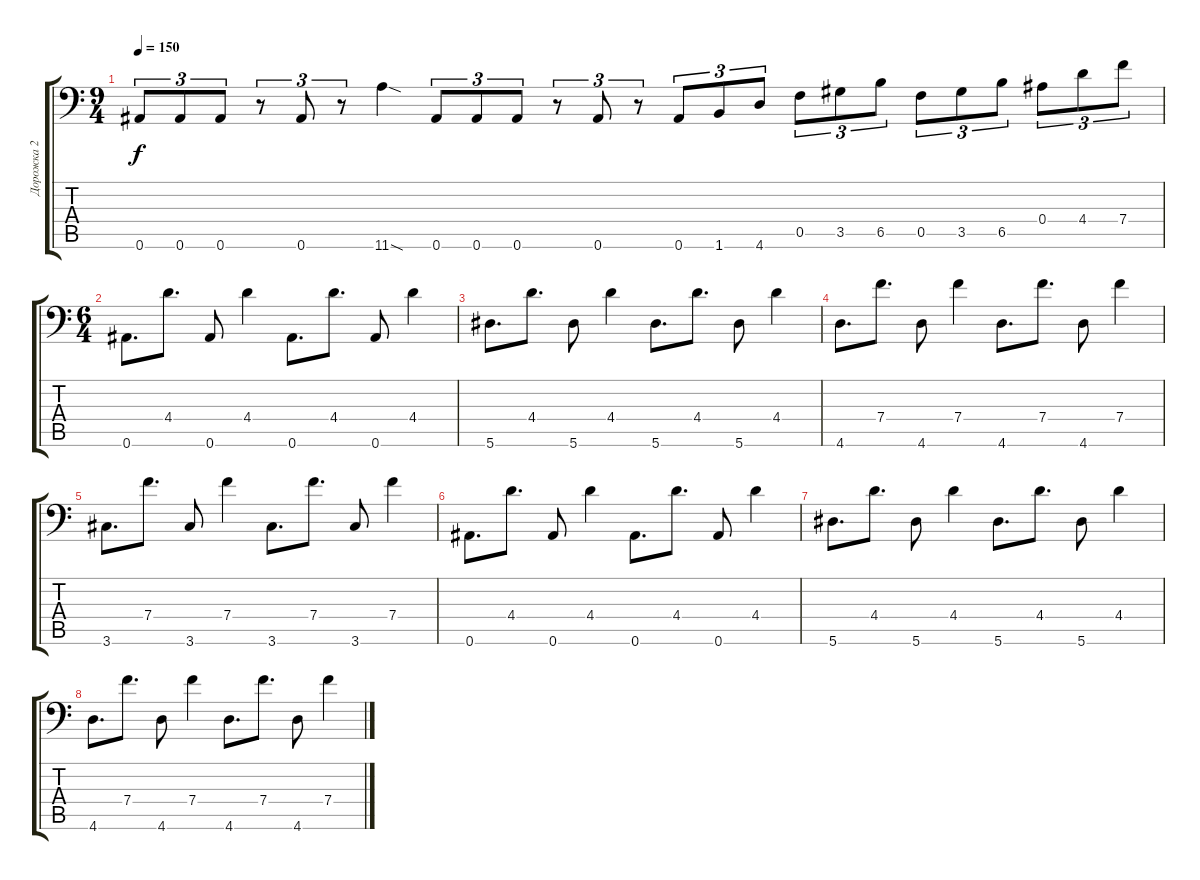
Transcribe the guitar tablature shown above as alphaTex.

\track ("Дорожка 2" "Дорожка 2") {instrument overdrivenguitar}
\staff {score tabs}
\tuning (C4 G3 Eb3 Bb2 F2 Bb1) {hide}
\ts (9 4)
\tempo 150
\clef f4
\ks c
0.6.8{tu (3 2) dy f} 0.6.8{tu (3 2)} 0.6.8{tu (3 2)} r.8{tu (3 2)} 0.6.8{tu (3 2)} r.8{tu (3 2)} 11.6{sod}.4 0.6.8{tu (3 2)} 0.6.8{tu (3 2)} 0.6.8{tu (3 2)} r.8{tu (3 2)} 0.6.8{tu (3 2)} r.8{tu (3 2)} 0.6.8{tu (3 2)} 1.6.8{tu (3 2)} 4.6.8{tu (3 2)} 0.5.8{tu (3 2)} 3.5.8{tu (3 2)} 6.5.8{tu (3 2)} 0.5.8{tu (3 2)} 3.5.8{tu (3 2)} 6.5.8{tu (3 2)} 0.4.8{tu (3 2)} 4.4.8{tu (3 2)} 7.4.8{tu (3 2)} |
\ts (6 4)
0.6.8{d} 4.4.8{d} 0.6.8 4.4.4 0.6.8{d} 4.4.8{d} 0.6.8 4.4.4 |
5.6.8{d} 4.4.8{d} 5.6.8 4.4.4 5.6.8{d} 4.4.8{d} 5.6.8 4.4.4 |
4.6.8{d} 7.4.8{d} 4.6.8 7.4.4 4.6.8{d} 7.4.8{d} 4.6.8 7.4.4 |
3.6.8{d} 7.4.8{d} 3.6.8 7.4.4 3.6.8{d} 7.4.8{d} 3.6.8 7.4.4 |
0.6.8{d} 4.4.8{d} 0.6.8 4.4.4 0.6.8{d} 4.4.8{d} 0.6.8 4.4.4 |
5.6.8{d} 4.4.8{d} 5.6.8 4.4.4 5.6.8{d} 4.4.8{d} 5.6.8 4.4.4 |
4.6.8{d} 7.4.8{d} 4.6.8 7.4.4 4.6.8{d} 7.4.8{d} 4.6.8 7.4.4
